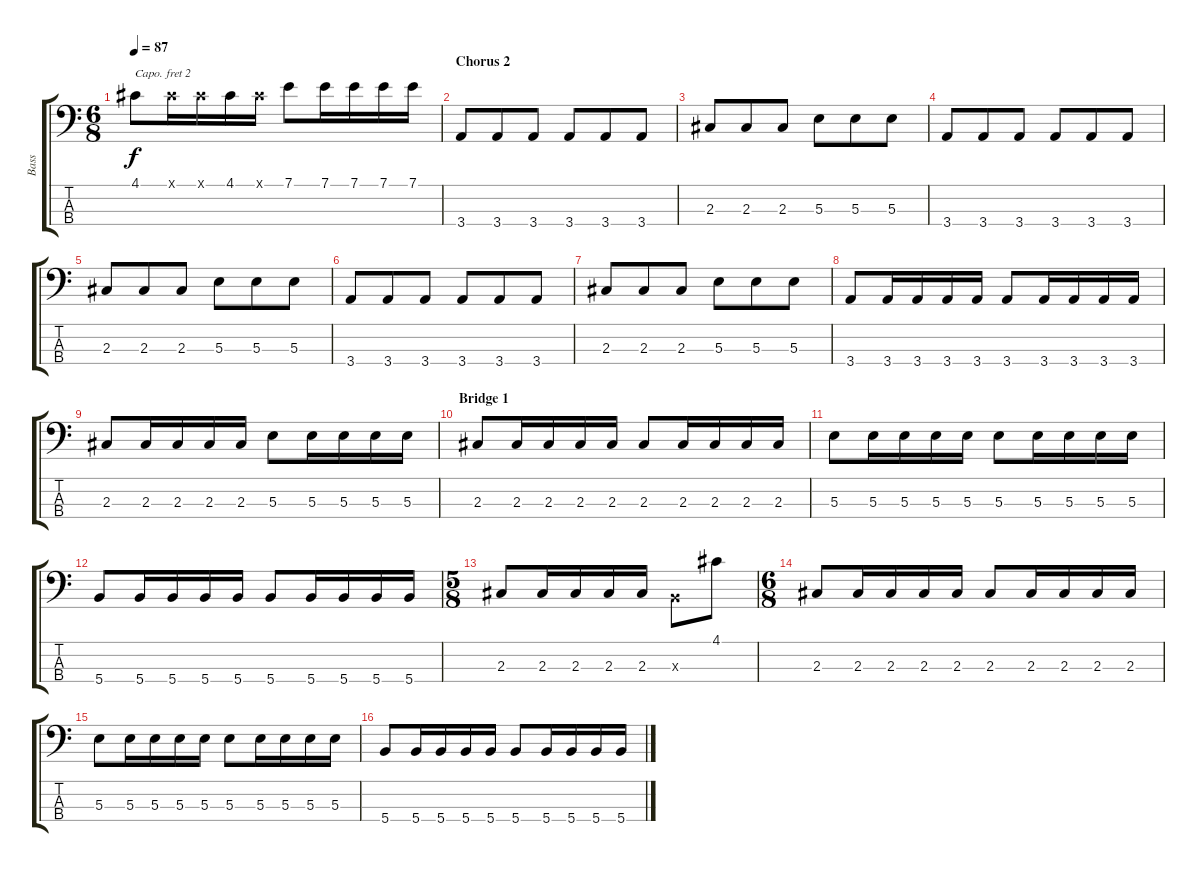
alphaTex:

\track ("Bass" "Bass") {instrument electricbasspick}
\staff {score tabs}
\capo 2
\tuning (G2 D2 A1 E1) {hide}
\ts (6 8)
\tempo 87
\clef f4
\ks c
4.1.8{dy f} 4.1{x}.16 4.1{x}.16 4.1.16 4.1{x}.16 7.1.8 7.1.16 7.1.16 7.1.16 7.1.16 |
\section ("" "Chorus 2")
3.4.8 3.4.8 3.4.8 3.4.8 3.4.8 3.4.8 |
2.3.8 2.3.8 2.3.8 5.3.8 5.3.8 5.3.8 |
3.4.8 3.4.8 3.4.8 3.4.8 3.4.8 3.4.8 |
2.3.8 2.3.8 2.3.8 5.3.8 5.3.8 5.3.8 |
3.4.8 3.4.8 3.4.8 3.4.8 3.4.8 3.4.8 |
2.3.8 2.3.8 2.3.8 5.3.8 5.3.8 5.3.8 |
3.4.8 3.4.16 3.4.16 3.4.16 3.4.16 3.4.8 3.4.16 3.4.16 3.4.16 3.4.16 |
2.3.8 2.3.16 2.3.16 2.3.16 2.3.16 5.3.8 5.3.16 5.3.16 5.3.16 5.3.16 |
\section ("" "Bridge 1")
2.3.8 2.3.16 2.3.16 2.3.16 2.3.16 2.3.8 2.3.16 2.3.16 2.3.16 2.3.16 |
5.3.8 5.3.16 5.3.16 5.3.16 5.3.16 5.3.8 5.3.16 5.3.16 5.3.16 5.3.16 |
5.4.8 5.4.16 5.4.16 5.4.16 5.4.16 5.4.8 5.4.16 5.4.16 5.4.16 5.4.16 |
\ts (5 8)
2.3.8 2.3.16 2.3.16 2.3.16 2.3.16 0.3{x}.8 4.1.8 |
\ts (6 8)
2.3.8 2.3.16 2.3.16 2.3.16 2.3.16 2.3.8 2.3.16 2.3.16 2.3.16 2.3.16 |
5.3.8 5.3.16 5.3.16 5.3.16 5.3.16 5.3.8 5.3.16 5.3.16 5.3.16 5.3.16 |
5.4.8 5.4.16 5.4.16 5.4.16 5.4.16 5.4.8 5.4.16 5.4.16 5.4.16 5.4.16
